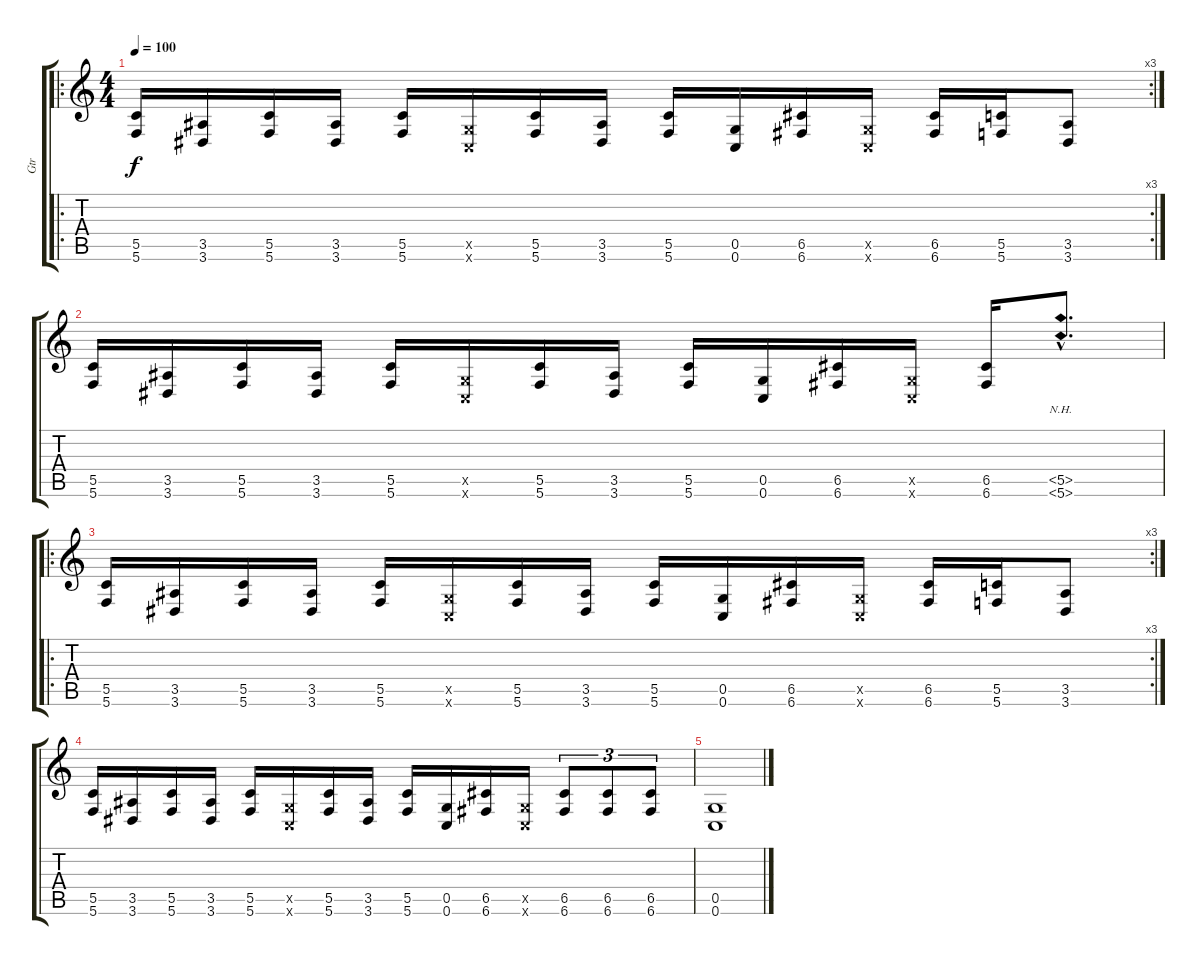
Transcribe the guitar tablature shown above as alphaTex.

\track ("Gtr" "Gtr") {instrument overdrivenguitar}
\staff {score tabs}
\tuning (D4 A3 F3 C3 G2 C2) {hide}
\ro
\rc 3
\ts (4 4)
\tempo 100
\clef g2
\ks c
(5.5 5.6).16{dy f} (3.5 3.6).16 (5.5 5.6).16 (3.5 3.6).16 (5.5 5.6).16 (0.5{x} 0.6{x}).16 (5.5 5.6).16 (3.5 3.6).16 (5.5 5.6).16 (0.5 0.6).16 (6.5 6.6).16 (0.5{x} 0.6{x}).16 (6.5 6.6).16 (5.5 5.6).16 (3.5 3.6).8 |
(5.5 5.6).16 (3.5 3.6).16 (5.5 5.6).16 (3.5 3.6).16 (5.5 5.6).16 (0.5{x} 0.6{x}).16 (5.5 5.6).16 (3.5 3.6).16 (5.5 5.6).16 (0.5 0.6).16 (6.5 6.6).16 (0.5{x} 0.6{x}).16 (6.5 6.6).16 (5.5{nh hac} 5.6{nh hac}).8{d} |
\ro
\rc 3
(5.5 5.6).16 (3.5 3.6).16 (5.5 5.6).16 (3.5 3.6).16 (5.5 5.6).16 (0.5{x} 0.6{x}).16 (5.5 5.6).16 (3.5 3.6).16 (5.5 5.6).16 (0.5 0.6).16 (6.5 6.6).16 (0.5{x} 0.6{x}).16 (6.5 6.6).16 (5.5 5.6).16 (3.5 3.6).8 |
(5.5 5.6).16 (3.5 3.6).16 (5.5 5.6).16 (3.5 3.6).16 (5.5 5.6).16 (0.5{x} 0.6{x}).16 (5.5 5.6).16 (3.5 3.6).16 (5.5 5.6).16 (0.5 0.6).16 (6.5 6.6).16 (0.5{x} 0.6{x}).16 (6.5 6.6).8{tu (3 2)} (6.5 6.6).8{tu (3 2)} (6.5 6.6).8{tu (3 2)} |
(0.5 0.6).1
